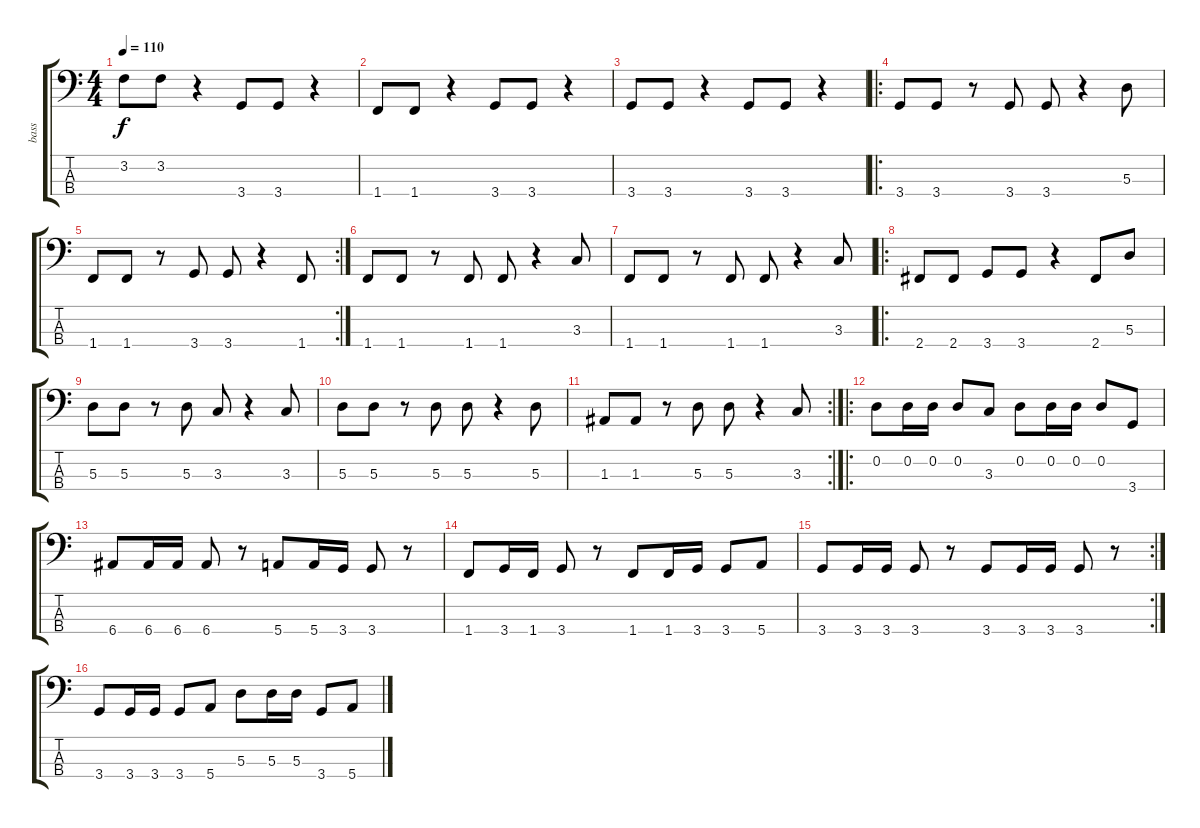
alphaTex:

\track ("bass" "bass") {instrument electricbassfinger}
\staff {score tabs}
\tuning (G2 D2 A1 E1) {hide}
\ts (4 4)
\tempo 110
\clef f4
\ks c
3.2.8{dy f} 3.2.8 r.4 3.4.8 3.4.8 r.4 |
1.4.8 1.4.8 r.4 3.4.8 3.4.8 r.4 |
3.4.8 3.4.8 r.4 3.4.8 3.4.8 r.4 |
\ro
3.4.8 3.4.8 r.8 3.4.8 3.4.8 r.4 5.3.8 |
\rc 2
1.4.8 1.4.8 r.8 3.4.8 3.4.8 r.4 1.4.8 |
1.4.8 1.4.8 r.8 1.4.8 1.4.8 r.4 3.3.8 |
1.4.8 1.4.8 r.8 1.4.8 1.4.8 r.4 3.3.8 |
\ro
2.4.8 2.4.8 3.4.8 3.4.8 r.4 2.4.8 5.3.8 |
5.3.8 5.3.8 r.8 5.3.8 3.3.8 r.4 3.3.8 |
5.3.8 5.3.8 r.8 5.3.8 5.3.8 r.4 5.3.8 |
\rc 2
1.3.8 1.3.8 r.8 5.3.8 5.3.8 r.4 3.3.8 |
\ro
0.2.8 0.2.16 0.2.16 0.2.8 3.3.8 0.2.8 0.2.16 0.2.16 0.2.8 3.4.8 |
6.4.8 6.4.16 6.4.16 6.4.8 r.8 5.4.8 5.4.16 3.4.16 3.4.8 r.8 |
1.4.8 3.4.16 1.4.16 3.4.8 r.8 1.4.8 1.4.16 3.4.16 3.4.8 5.4.8 |
\rc 2
3.4.8 3.4.16 3.4.16 3.4.8 r.8 3.4.8 3.4.16 3.4.16 3.4.8 r.8 |
3.4.8 3.4.16 3.4.16 3.4.8 5.4.8 5.3.8 5.3.16 5.3.16 3.4.8 5.4.8
